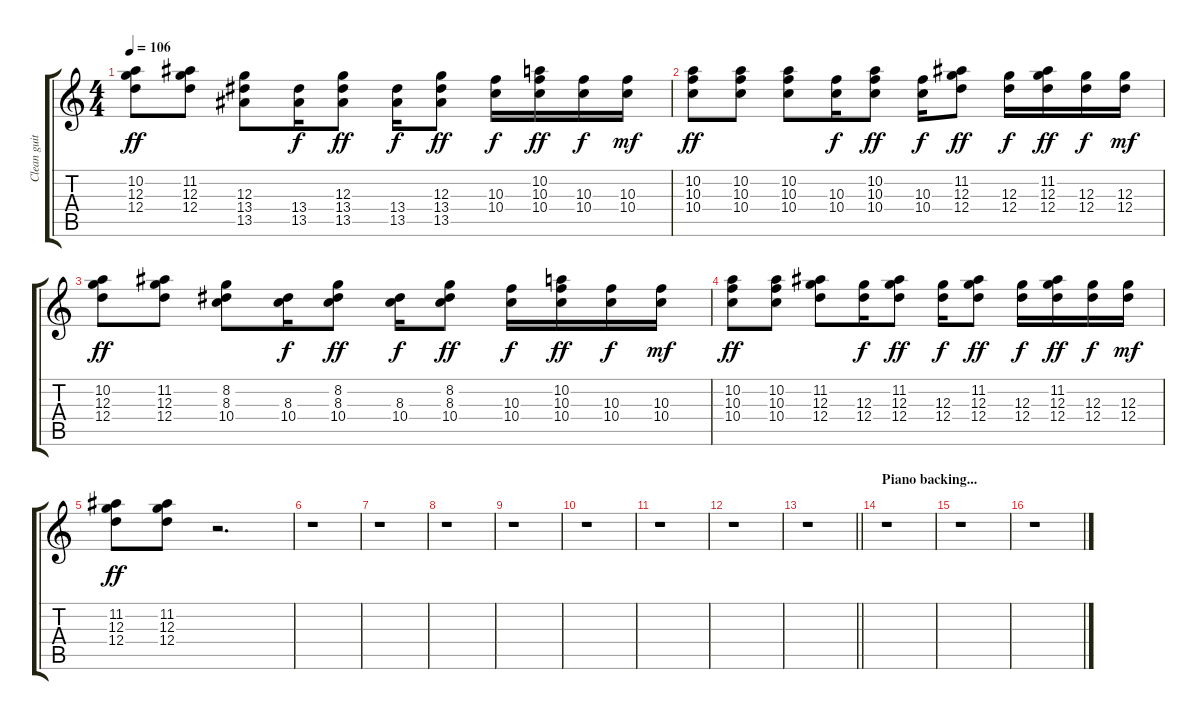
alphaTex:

\track ("Clean guitar" "Clean guit") {instrument electricguitarclean}
\staff {score tabs}
\tuning (E4 B3 G3 D3 A2 E2) {hide}
\ts (4 4)
\tempo 106
\clef g2
\ks c
(10.2 12.3 12.4).8{dy ff} (11.2 12.3 12.4).8 (12.3 13.4 13.5).8 (13.4 13.5).16{dy f} (12.3 13.4 13.5).8{dy ff} (13.4 13.5).16{dy f} (12.3 13.4 13.5).8{dy ff} (10.3 10.4).16{dy f} (10.2 10.3 10.4).16{dy ff} (10.3 10.4).16{dy f} (10.3 10.4).16{dy mf} |
(10.2 10.3 10.4).8{dy ff} (10.2 10.3 10.4).8 (10.2 10.3 10.4).8 (10.3 10.4).16{dy f} (10.2 10.3 10.4).8{dy ff} (10.3 10.4).16{dy f} (11.2 12.3 12.4).8{dy ff} (12.3 12.4).16{dy f} (11.2 12.3 12.4).16{dy ff} (12.3 12.4).16{dy f} (12.3 12.4).16{dy mf} |
(10.2 12.3 12.4).8{dy ff} (11.2 12.3 12.4).8 (8.2 8.3 10.4).8 (8.3 10.4).16{dy f} (8.2 8.3 10.4).8{dy ff} (8.3 10.4).16{dy f} (8.2 8.3 10.4).8{dy ff} (10.3 10.4).16{dy f} (10.2 10.3 10.4).16{dy ff} (10.3 10.4).16{dy f} (10.3 10.4).16{dy mf} |
(10.2 10.3 10.4).8{dy ff} (10.2 10.3 10.4).8 (11.2 12.3 12.4).8 (12.3 12.4).16{dy f} (11.2 12.3 12.4).8{dy ff} (12.3 12.4).16{dy f} (11.2 12.3 12.4).8{dy ff} (12.3 12.4).16{dy f} (11.2 12.3 12.4).16{dy ff} (12.3 12.4).16{dy f} (12.3 12.4).16{dy mf} |
(11.2 12.3 12.4).8{dy ff} (11.2 12.3 12.4).8 r.2{d} |
r.1 |
r.1 |
r.1 |
r.1 |
r.1 |
r.1 |
r.1 |
\barLineRight lightlight
r.1 |
\section ("" "Piano backing...")
r.1 |
r.1 |
r.1
